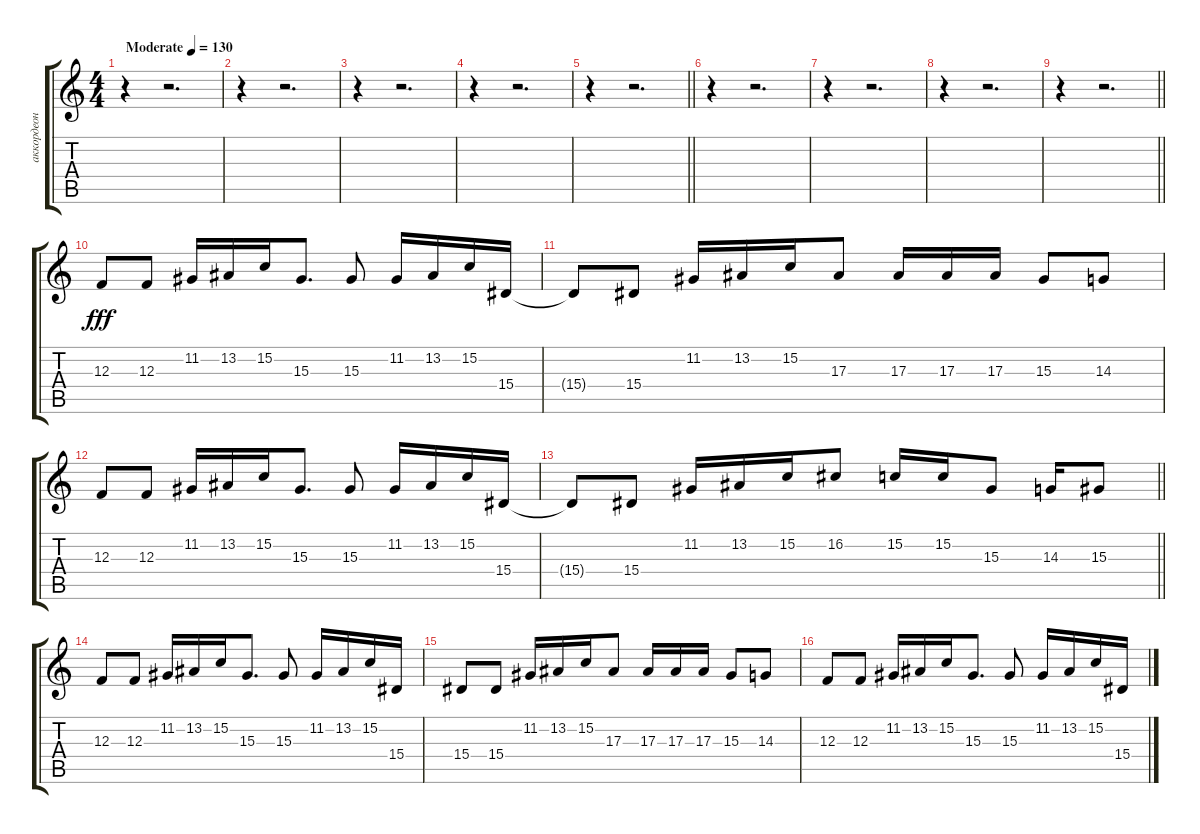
\track ("аккордеон" "аккордеон") {instrument accordion}
\staff {score tabs}
\tuning (D4 A3 F3 C3 G2 D2) {hide}
\ts (4 4)
\tempo (130 "Moderate")
\clef g2
\ks c
r.4{dy fff instrument accordion} r.2{d} |
r.4 r.2{d} |
r.4 r.2{d} |
r.4 r.2{d} |
\barLineRight lightlight
r.4 r.2{d} |
r.4 r.2{d} |
r.4 r.2{d} |
r.4 r.2{d} |
\barLineRight lightlight
r.4 r.2{d} |
12.3.8 12.3.8 11.2.16 13.2.16 15.2.16 15.3.8{d} 15.3.8 11.2.16 13.2.16 15.2.16 15.4.16 |
15.4{t}.8 15.4.8 11.2.16 13.2.16 15.2.16 17.3.8 17.3.16 17.3.16 17.3.16 15.3.8 14.3.8 |
12.3.8 12.3.8 11.2.16 13.2.16 15.2.16 15.3.8{d} 15.3.8 11.2.16 13.2.16 15.2.16 15.4.16 |
\barLineRight lightlight
15.4{t}.8 15.4.8 11.2.16 13.2.16 15.2.16 16.2.8 15.2.16 15.2.16 15.3.8 14.3.16 15.3.8 |
12.3.8 12.3.8 11.2.16 13.2.16 15.2.16 15.3.8{d} 15.3.8 11.2.16 13.2.16 15.2.16 15.4.16 |
15.4.8 15.4.8 11.2.16 13.2.16 15.2.16 17.3.8 17.3.16 17.3.16 17.3.16 15.3.8 14.3.8 |
12.3.8 12.3.8 11.2.16 13.2.16 15.2.16 15.3.8{d} 15.3.8 11.2.16 13.2.16 15.2.16 15.4.16
